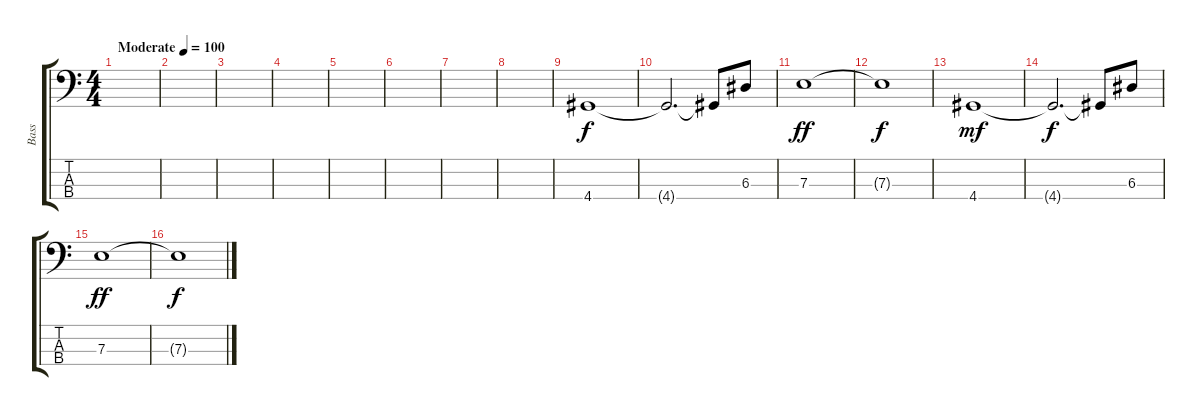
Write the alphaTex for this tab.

\track ("Bass" "Bass") {instrument acousticbass}
\staff {score tabs}
\tuning (G2 D2 A1 E1) {hide}
\ts (4 4)
\tempo (100 "Moderate")
\clef f4
\ks c
|
|
|
|
|
|
|
|
4.4.1 |
4.4{t}.2{d dy f} 4.4{t}.8 6.3.8 |
7.3.1{dy ff} |
7.3{t}.1{dy f} |
4.4.1{dy mf} |
4.4{t}.2{d dy f} 4.4{t}.8 6.3.8 |
7.3.1{dy ff} |
7.3{t}.1{dy f}
